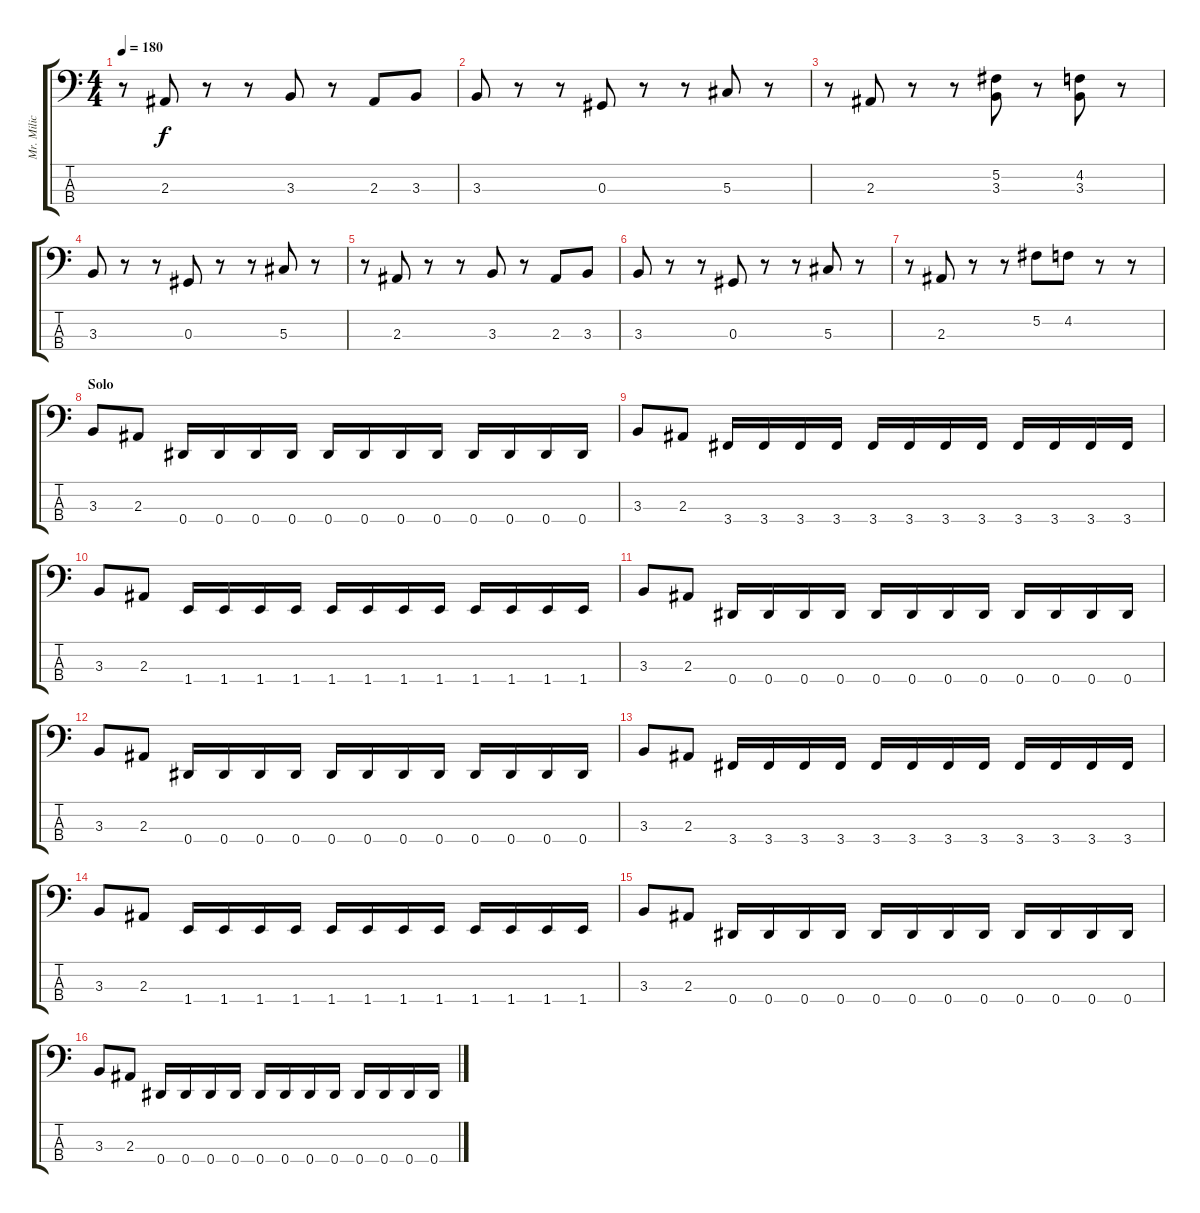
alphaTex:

\track ("Mr. Milic" "Mr. Milic") {instrument electricbasspick}
\staff {score tabs}
\tuning (Gb2 Db2 Ab1 Eb1) {hide}
\ts (4 4)
\tempo 180
\clef f4
\ks c
r.8{dy f} 2.3.8 r.8 r.8 3.3.8 r.8 2.3.8 3.3.8 |
3.3.8 r.8 r.8 0.3.8 r.8 r.8 5.3.8 r.8 |
r.8 2.3.8 r.8 r.8 (5.2 3.3).8 r.8 (4.2 3.3).8 r.8 |
3.3.8 r.8 r.8 0.3.8 r.8 r.8 5.3.8 r.8 |
r.8 2.3.8 r.8 r.8 3.3.8 r.8 2.3.8 3.3.8 |
3.3.8 r.8 r.8 0.3.8 r.8 r.8 5.3.8 r.8 |
r.8 2.3.8 r.8 r.8 5.2.8 4.2.8 r.8 r.8 |
\section ("" "Solo")
3.3.8 2.3.8 0.4.16 0.4.16 0.4.16 0.4.16 0.4.16 0.4.16 0.4.16 0.4.16 0.4.16 0.4.16 0.4.16 0.4.16 |
3.3.8 2.3.8 3.4.16 3.4.16 3.4.16 3.4.16 3.4.16 3.4.16 3.4.16 3.4.16 3.4.16 3.4.16 3.4.16 3.4.16 |
3.3.8 2.3.8 1.4.16 1.4.16 1.4.16 1.4.16 1.4.16 1.4.16 1.4.16 1.4.16 1.4.16 1.4.16 1.4.16 1.4.16 |
3.3.8 2.3.8 0.4.16 0.4.16 0.4.16 0.4.16 0.4.16 0.4.16 0.4.16 0.4.16 0.4.16 0.4.16 0.4.16 0.4.16 |
3.3.8 2.3.8 0.4.16 0.4.16 0.4.16 0.4.16 0.4.16 0.4.16 0.4.16 0.4.16 0.4.16 0.4.16 0.4.16 0.4.16 |
3.3.8 2.3.8 3.4.16 3.4.16 3.4.16 3.4.16 3.4.16 3.4.16 3.4.16 3.4.16 3.4.16 3.4.16 3.4.16 3.4.16 |
3.3.8 2.3.8 1.4.16 1.4.16 1.4.16 1.4.16 1.4.16 1.4.16 1.4.16 1.4.16 1.4.16 1.4.16 1.4.16 1.4.16 |
3.3.8 2.3.8 0.4.16 0.4.16 0.4.16 0.4.16 0.4.16 0.4.16 0.4.16 0.4.16 0.4.16 0.4.16 0.4.16 0.4.16 |
3.3.8 2.3.8 0.4.16 0.4.16 0.4.16 0.4.16 0.4.16 0.4.16 0.4.16 0.4.16 0.4.16 0.4.16 0.4.16 0.4.16
